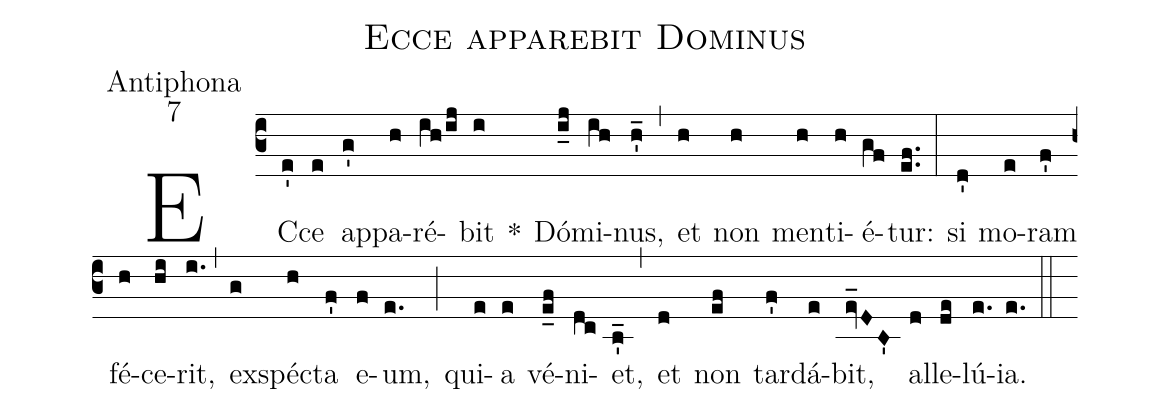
name:Ecce apparebit Dominus;
office-part:Antiphona;
mode:7;
%%
(c3) EC(e')ce(e) ap(g')pa(h)ré(ih/ij)bit(i) *() Dó(i_j)mi(ih)nus,(h'_) (,) et(h) non(h) men(h)ti(h)é(gf)tur:(ef..) (:) si(d') mo(e)ram(f') fé(h)ce(hi)rit,(i.) (,) ex(g)spé(h)cta(f') e(f)um,(e.) (;) qui(e)a(e) vé(e_f)ni(dc)et,(b'_) (,) et(d) non(ef) tar(f')dá(e)bit,(ev_DB') al(d)le(de)lú(e.)ia.(e.) (::)
